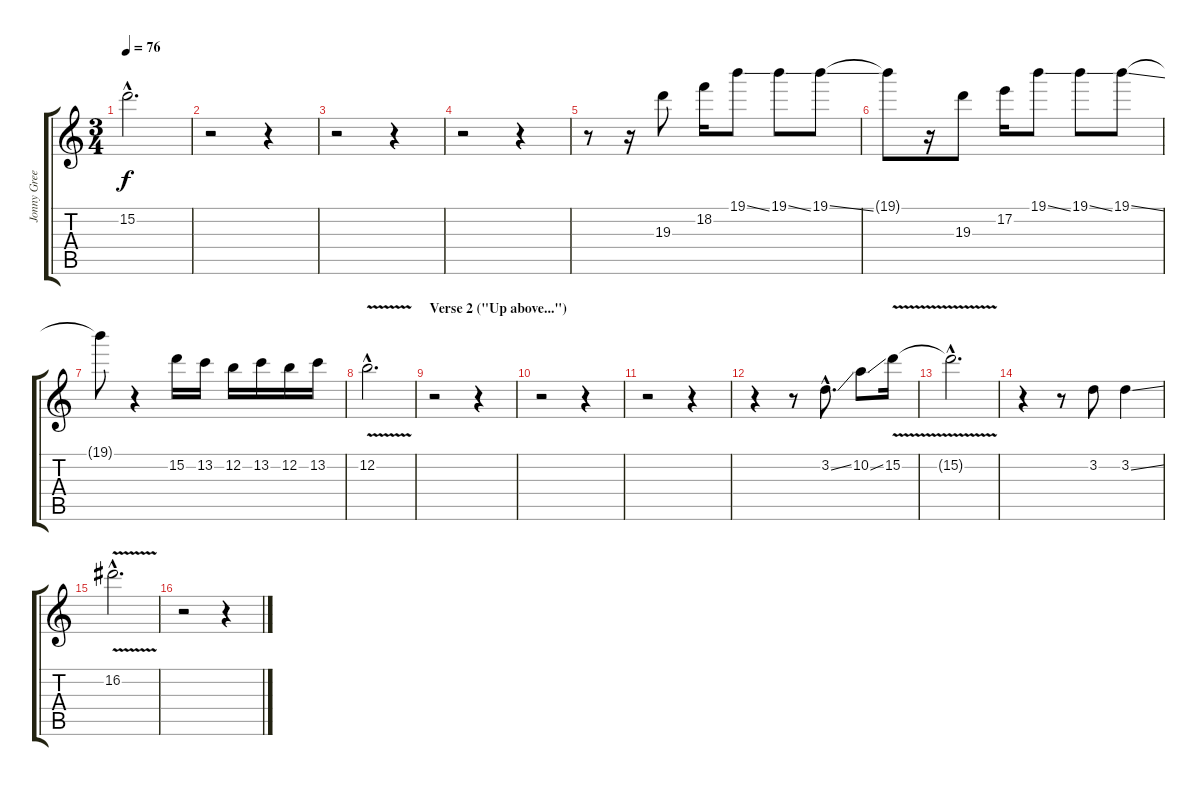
\track ("Jonny Greenwood (left)" "Jonny Gree") {instrument electricguitarjazz}
\staff {score tabs}
\tuning (E4 B3 G3 D3 A2 E2) {hide}
\ts (3 4)
\tempo 76
\clef g2
\ks c
15.2{hac t}.2{d dy f} |
r.2 r.4 |
r.2 r.4 |
r.2 r.4 |
r.8 r.16 19.3.8 18.2.16 19.1{ss}.8 19.1{ss}.8 19.1{ss}.8 |
19.1{t}.8 r.16 19.3.8 17.2.16 19.1{ss}.8 19.1{ss}.8 19.1{ss}.8 |
19.1{t}.8 r.4 15.2.16 13.2.16 12.2.16 13.2.16 12.2.16 13.2.16 |
12.2{v hac}.2{d} |
\section ("" "Verse 2 (\"Up above...\")")
r.2 r.4 |
r.2 r.4 |
r.2 r.4 |
r.4 r.8 3.2{ss hac}.8{d} 10.2{ss}.8 15.2{v}.16 |
15.2{hac t}.2{d} |
r.4 r.8 3.2.8 3.2{ss}.4 |
16.2{v hac}.2{d} |
r.2 r.4
